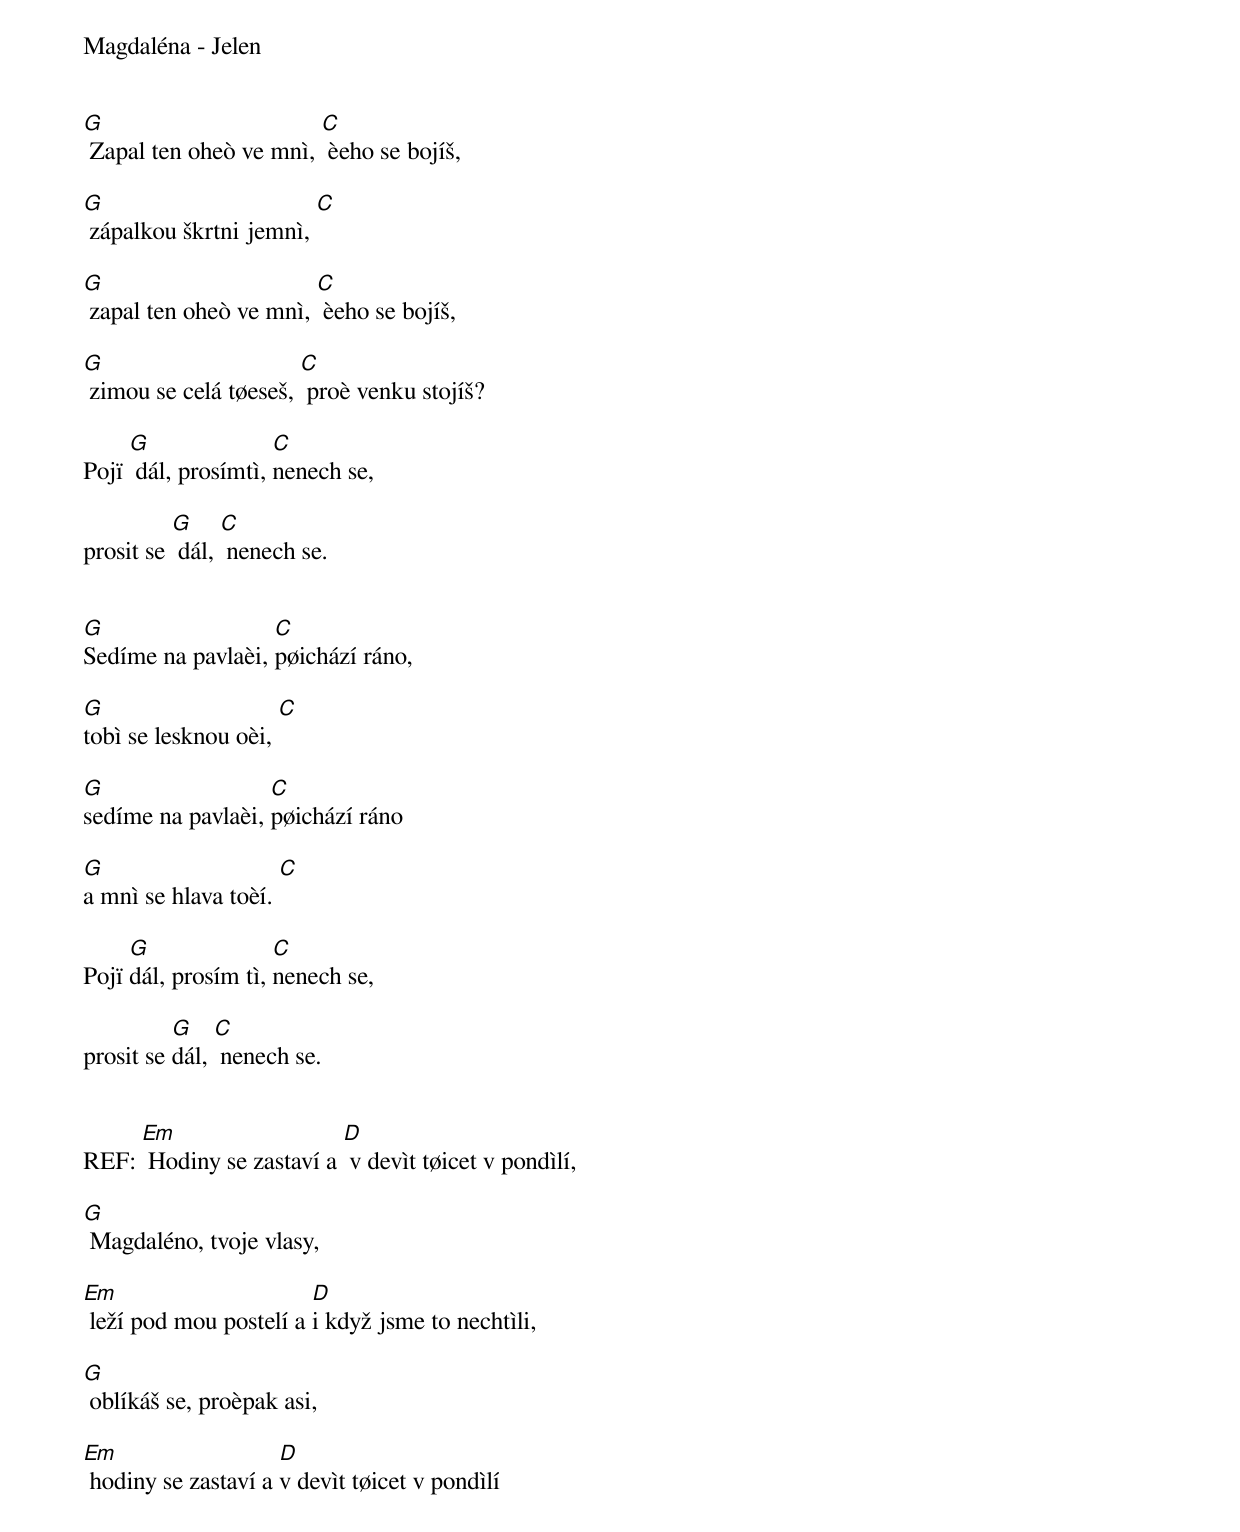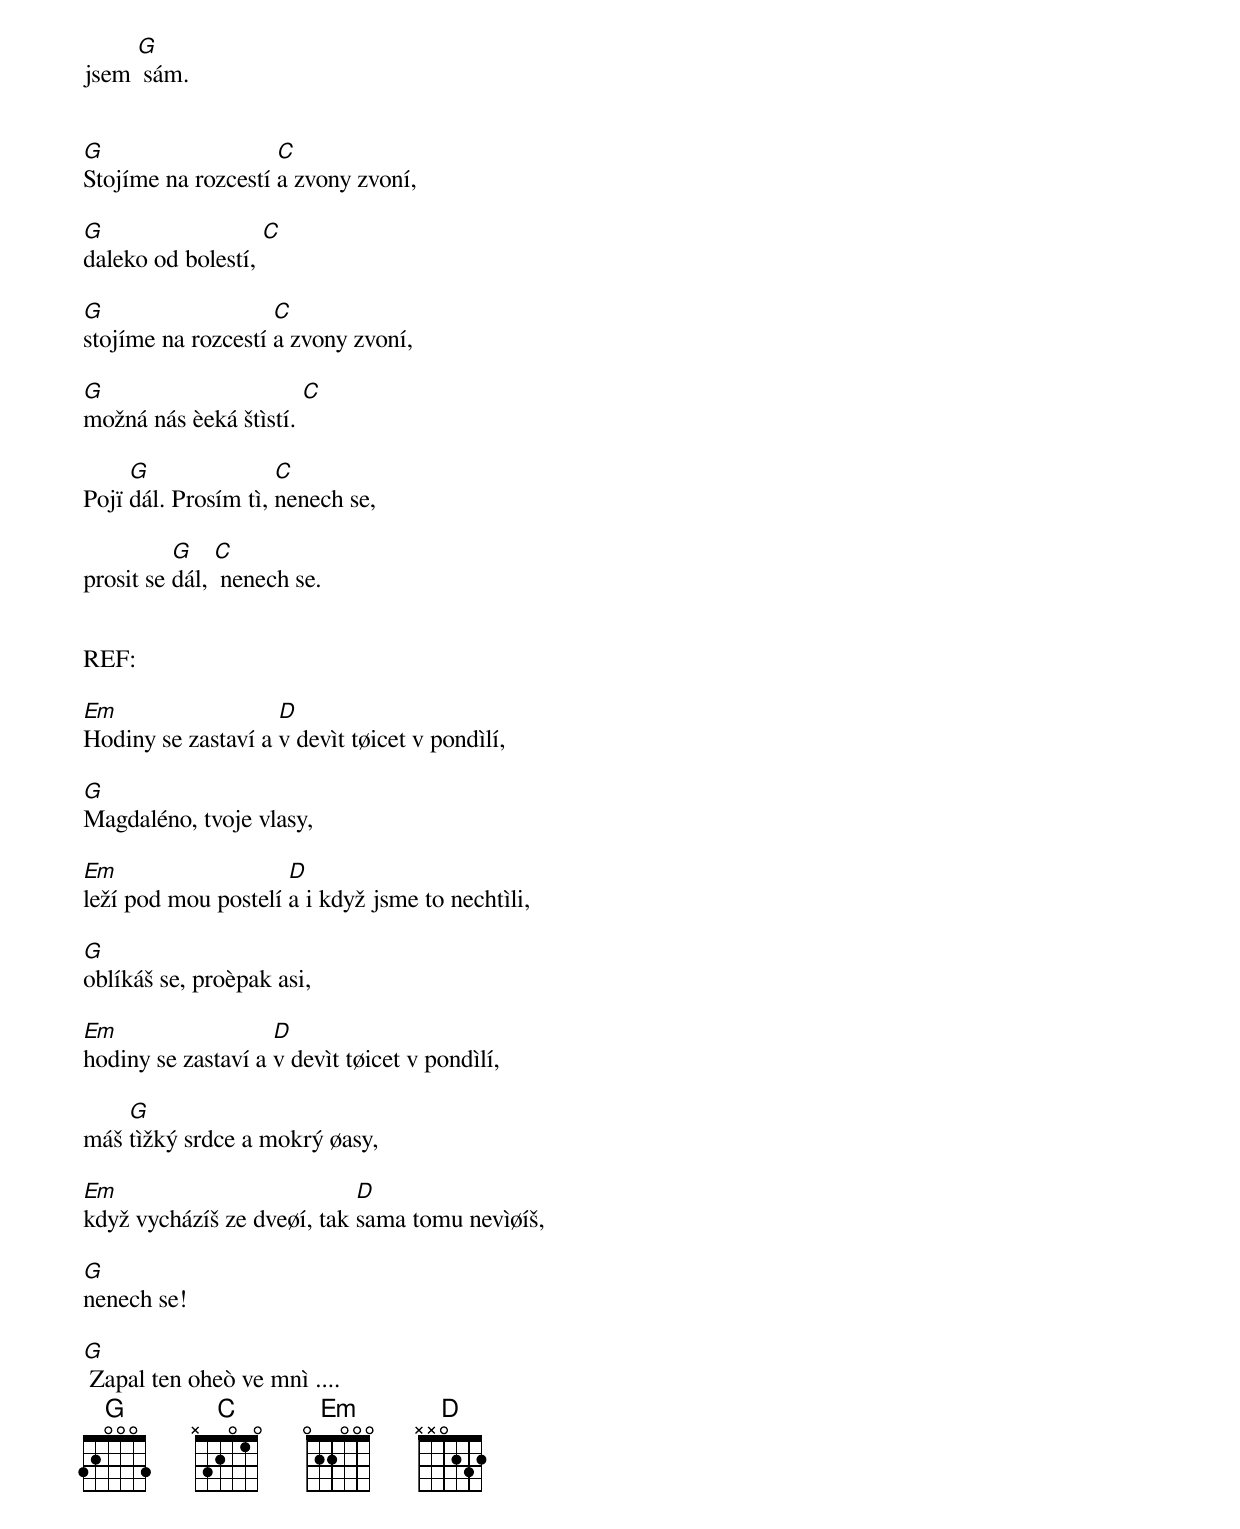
Magdaléna - Jelen


[G] Zapal ten oheò ve mnì, [C] èeho se bojíš,

[G] zápalkou škrtni jemnì, [C]

[G] zapal ten oheò ve mnì, [C] èeho se bojíš,

[G] zimou se celá tøeseš, [C] proè venku stojíš?

Pojï [G] dál, prosímtì, [C]nenech se,

prosit se [G] dál, [C] nenech se.


[G]Sedíme na pavlaèi, [C]pøichází ráno,

[G]tobì se lesknou oèi, [C]

[G]sedíme na pavlaèi, [C]pøichází ráno

[G]a mnì se hlava toèí. [C]

Pojï [G]dál, prosím tì, [C]nenech se,

prosit se [G]dál, [C] nenech se.


REF: [Em] Hodiny se zastaví a [D] v devìt tøicet v pondìlí,

[G] Magdaléno, tvoje vlasy,

[Em] leží pod mou postelí a [D]i když jsme to nechtìli,

[G] oblíkáš se, proèpak asi,

[Em] hodiny se zastaví a [D]v devìt tøicet v pondìlí

jsem [G] sám.


[G]Stojíme na rozcestí [C]a zvony zvoní,

[G]daleko od bolestí, [C]

[G]stojíme na rozcestí [C]a zvony zvoní,

[G]možná nás èeká štìstí. [C]

Pojï [G]dál. Prosím tì, [C]nenech se,

prosit se [G]dál, [C] nenech se.


REF:

[Em]Hodiny se zastaví a [D]v devìt tøicet v pondìlí,

[G]Magdaléno, tvoje vlasy,

[Em]leží pod mou postelí [D]a i když jsme to nechtìli,

[G]oblíkáš se, proèpak asi,

[Em]hodiny se zastaví a [D]v devìt tøicet v pondìlí,

máš [G]tìžký srdce a mokrý øasy,

[Em]když vycházíš ze dveøí, tak [D]sama tomu nevìøíš,

[G]nenech se!

[G] Zapal ten oheò ve mnì ....
